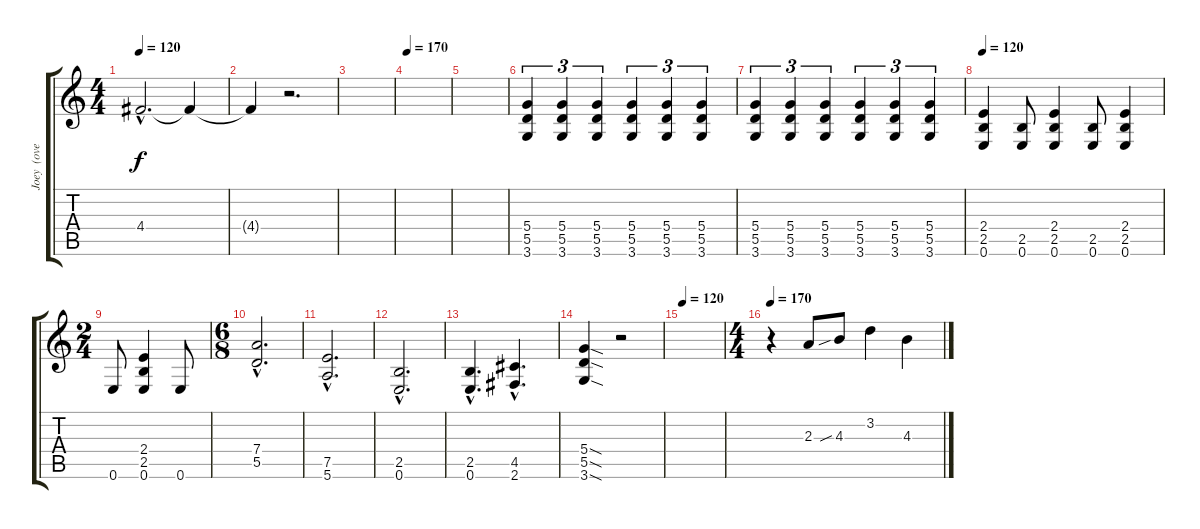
\track ("Joey  (overdub)" "Joey  (ove") {instrument distortionguitar}
\staff {score tabs}
\tuning (E4 B3 G3 D3 A2 E2) {hide}
\ts (4 4)
\tempo 120
\clef g2
\ks c
4.4{hac}.2{d dy f} 4.4{t}.4 |
4.4{t}.4 r.2{d} |
|
\tempo 170
|
|
(5.4 5.5 3.6).4{tu (3 2)} (5.4 5.5 3.6).4{tu (3 2)} (5.4 5.5 3.6).4{tu (3 2)} (5.4 5.5 3.6).4{tu (3 2)} (5.4 5.5 3.6).4{tu (3 2)} (5.4 5.5 3.6).4{tu (3 2)} |
(5.4 5.5 3.6).4{tu (3 2)} (5.4 5.5 3.6).4{tu (3 2)} (5.4 5.5 3.6).4{tu (3 2)} (5.4 5.5 3.6).4{tu (3 2)} (5.4 5.5 3.6).4{tu (3 2)} (5.4 5.5 3.6).4{tu (3 2)} |
\tempo 120
(2.4 2.5 0.6).4 (2.5 0.6).8 (2.4 2.5 0.6).4 (2.5 0.6).8 (2.4 2.5 0.6).4 |
\ts (2 4)
0.6.8 (2.4 2.5 0.6).4 0.6.8 |
\ts (6 8)
(7.4{hac} 5.5{hac}).2{d} |
(7.5{hac} 5.6{hac}).2{d} |
(2.5{hac} 0.6{hac}).2{d} |
(2.5{hac} 0.6{hac}).4{d} (4.5{hac} 2.6{hac}).4{d} |
(5.4{sod} 5.5{sod} 3.6{sod}).4 r.2 |
\tempo 120
|
\ts (4 4)
\tempo 170
r.4 2.3.8 4.3{sib}.8 3.2.4 4.3.4
